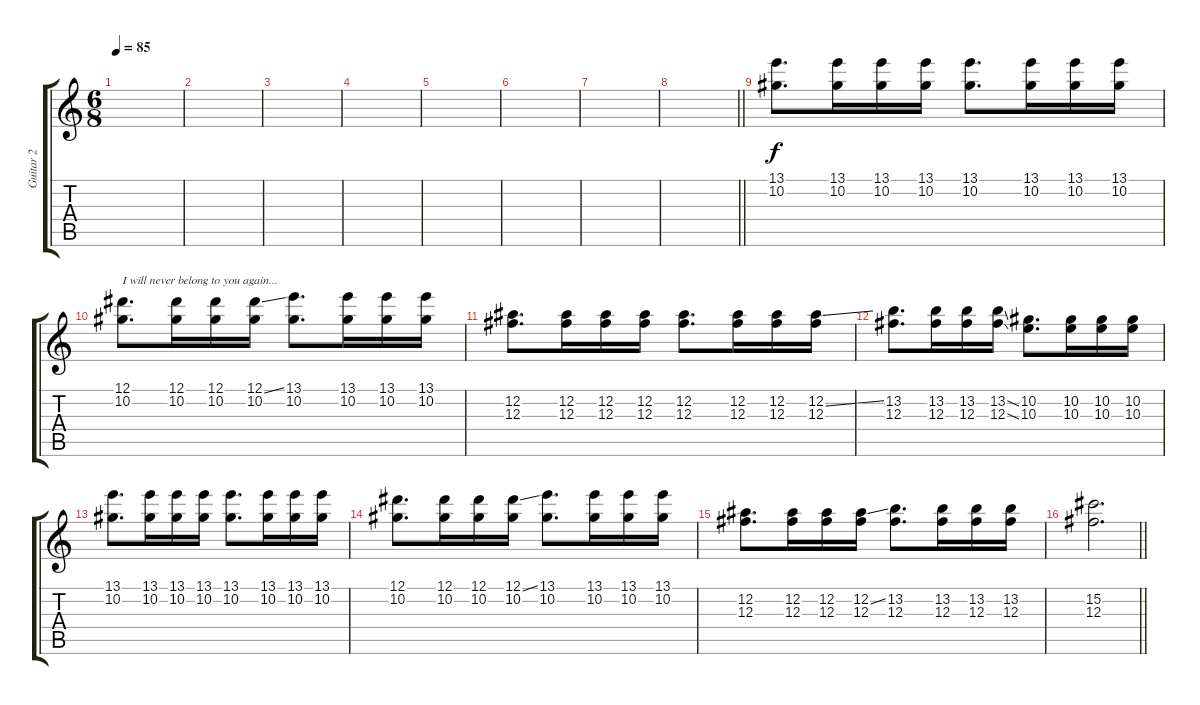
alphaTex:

\track ("Guitar 2" "Guitar 2") {instrument electricguitarclean}
\staff {score tabs}
\tuning (Eb4 Bb3 Gb3 Db3 Ab2 Db2) {hide}
\ts (6 8)
\tempo 85
\clef g2
\ks c
|
|
|
|
|
|
|
\barLineRight lightlight
|
(13.1 10.2).8{d instrument electricguitarclean} (13.1 10.2).16 (13.1 10.2).16 (13.1 10.2).16 (13.1 10.2).8{d} (13.1 10.2).16 (13.1 10.2).16 (13.1 10.2).16 |
(12.1 10.2).8{d txt "I will never belong to you again..."} (12.1 10.2).16 (12.1 10.2).16 (12.1{ss} 10.2).16 (13.1 10.2).8{d} (13.1 10.2).16 (13.1 10.2).16 (13.1 10.2).16 |
(12.2 12.3).8{d} (12.2 12.3).16 (12.2 12.3).16 (12.2 12.3).16 (12.2 12.3).8{d} (12.2 12.3).16 (12.2 12.3).16 (12.2{ss} 12.3).16 |
(13.2 12.3).8{d} (13.2 12.3).16 (13.2 12.3).16 (13.2{ss} 12.3{ss}).16 (10.2 10.3).8{d} (10.2 10.3).16 (10.2 10.3).16 (10.2 10.3).16 |
(13.1 10.2).8{d} (13.1 10.2).16 (13.1 10.2).16 (13.1 10.2).16 (13.1 10.2).8{d} (13.1 10.2).16 (13.1 10.2).16 (13.1 10.2).16 |
(12.1 10.2).8{d} (12.1 10.2).16 (12.1 10.2).16 (12.1{ss} 10.2).16 (13.1 10.2).8{d} (13.1 10.2).16 (13.1 10.2).16 (13.1 10.2).16 |
(12.2 12.3).8{d} (12.2 12.3).16 (12.2 12.3).16 (12.2{ss} 12.3).16 (13.2 12.3).8{d} (13.2 12.3).16 (13.2 12.3).16 (13.2 12.3).16 |
\barLineRight lightlight
(15.2 12.3).2{d}
